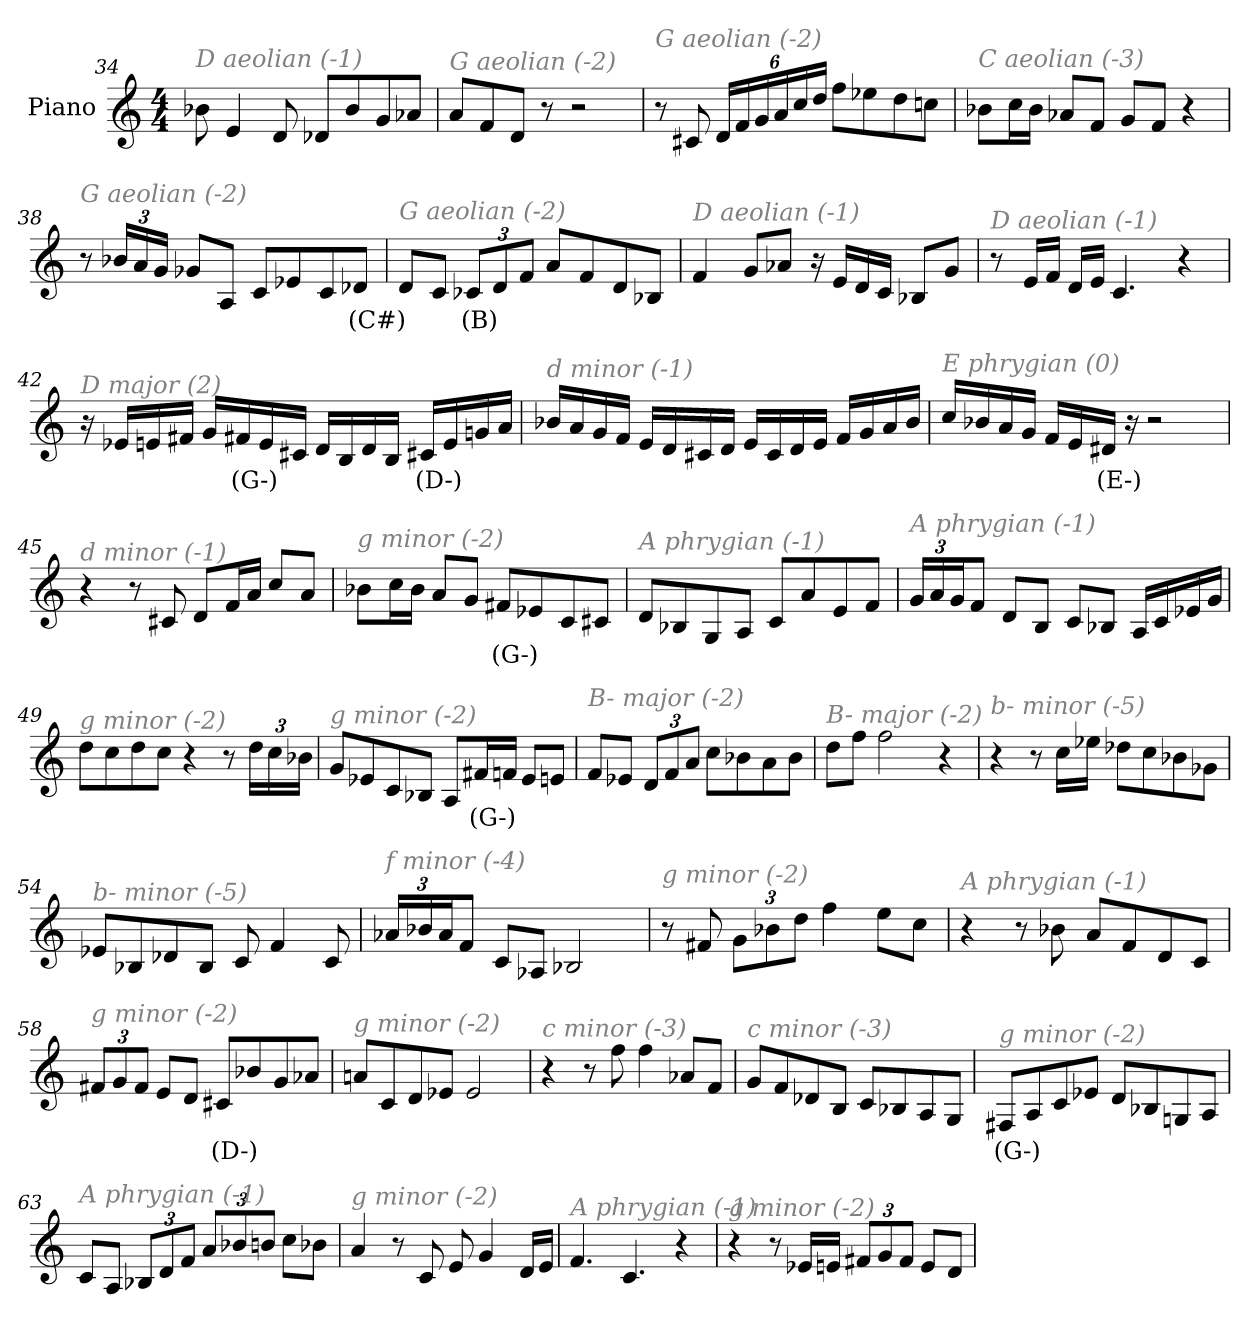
**kern	**text
*part1	*part1
*staff1	*staff1
*I"Piano	*
*I'Pno	*
*clefG2	*
*k[]	*
*M4/4	*
=34	=34
!LO:TX:i:color=#808080:t=D aeolian (-1)	!
8b-X\	.
4e/	.
8d/	.
8d-X/L	.
8b-/	.
8g/	.
8a-X/J	.
=35	=35
!LO:TX:i:color=#808080:t=G aeolian (-2)	!
8a/L	.
8f/	.
8d/J	.
8r	.
2r	.
=36	=36
!LO:TX:i:color=#808080:t=G aeolian (-2)	!
8r	.
8c#X/	.
*Xbrackettup	*
24d/LL	.
24f/	.
24g/	.
24a/	.
24cc/	.
24dd/JJ	.
8ff\L	.
8ee-X\	.
8dd\	.
8ccn\J	.
!!LO:LB:g=z
=37	=37
!LO:TX:i:color=#808080:t=C aeolian (-3)	!
8b-X\L	.
16cc\L	.
16b-\JJ	.
8a-X/L	.
8f/J	.
8g/L	.
8f/J	.
4r	.
=38	=38
!LO:TX:i:color=#808080:t=G aeolian (-2)	!
8r	.
24b-X/LL	.
24a/	.
24g/JJ	.
8g-X/L	.
8A/J	.
8c/L	.
8e-X/	.
8c/	.
8d-Xi/J	(C#)
=39	=39
!LO:TX:i:color=#808080:t=G aeolian (-2)	!
8d/L	.
8c/J	.
12c-Xi/L	(B)
12d/	.
12f/J	.
8a/L	.
8f/	.
8d/	.
8B-X/J	.
=40	=40
!LO:TX:i:color=#808080:t=D aeolian (-1)	!
4f/	.
8g/L	.
8a-X/J	.
16r	.
16e/LL	.
16d/	.
16c/JJ	.
8B-X/L	.
8g/J	.
!!LO:PB:g=z
=41	=41
!LO:TX:i:color=#808080:t=D aeolian (-1)	!
8r	.
16e/LL	.
16f/JJ	.
16d/LL	.
16e/JJ	.
4.c/	.
4r	.
=42	=42
!LO:TX:i:color=#808080:t=D major (2)	!
16r	.
16e-X/LL	.
16en/	.
16f#X/JJ	.
16g/LL	.
16f#Xi/	(G-)
16e/	.
16c#X/JJ	.
16d/LL	.
16B/	.
16d/	.
16B/JJ	.
16c#Xi/LL	(D-)
16e/	.
16gn/	.
16a/JJ	.
=43	=43
!LO:TX:i:color=#808080:t=d minor (-1)	!
16b-X/LL	.
16a/	.
16g/	.
16f/JJ	.
16e/LL	.
16d/	.
16c#X/	.
16d/JJ	.
16e/LL	.
16c#/	.
16d/	.
16e/JJ	.
16f/LL	.
16g/	.
16a/	.
16b-/JJ	.
!!LO:LB:g=z
=44	=44
!LO:TX:i:color=#808080:t=E phrygian (0)	!
16cc/LL	.
16b-X/	.
16a/	.
16g/JJ	.
16f/LL	.
16e/	.
16d#Xj/JJ	(E-)
16r	.
2r	.
=45	=45
!LO:TX:i:color=#808080:t=d minor (-1)	!
4r	.
8r	.
8c#X/	.
8d/L	.
16f/L	.
16a/JJ	.
8cc/L	.
8a/J	.
=46	=46
!LO:TX:i:color=#808080:t=g minor (-2)	!
8b-X\L	.
16cc\L	.
16b-\JJ	.
8a/L	.
8g/J	.
8f#Xi/L	(G-)
8e-X/	.
8c/	.
8c#X/J	.
=47	=47
!LO:TX:i:color=#808080:t=A phrygian (-1)	!
8d/L	.
8B-X/	.
8G/	.
8A/J	.
8c/L	.
8a/	.
8e/	.
8f/J	.
!!LO:LB:g=z
=48	=48
!LO:TX:i:color=#808080:t=A phrygian (-1)	!
24g/LL	.
24a/	.
24g/J	.
8f/J	.
8d/L	.
8B/J	.
8c/L	.
8B-X/J	.
16A/LL	.
16c/	.
16e-X/	.
16g/JJ	.
=49	=49
!LO:TX:i:color=#808080:t=g minor (-2)	!
8dd\L	.
8cc\	.
8dd\	.
8cc\J	.
4r	.
8r	.
24dd\LL	.
24cc\	.
24b-X\JJ	.
=50	=50
!LO:TX:i:color=#808080:t=g minor (-2)	!
8g/L	.
8e-X/	.
8c/	.
8B-X/J	.
8A/L	.
16f#Xi/L	(G-)
16f/JJ	.
8e-/L	.
8en/J	.
!!LO:LB:g=z
=51	=51
!LO:TX:i:color=#808080:t=B- major (-2)	!
8f/L	.
8e-X/J	.
12d/L	.
12f/	.
12a/J	.
8cc\L	.
8b-X\	.
8a\	.
8b-\J	.
=52	=52
!LO:TX:i:color=#808080:t=B- major (-2)	!
8dd\L	.
8ff\J	.
2ff\	.
4r	.
=53	=53
!LO:TX:i:color=#808080:t=b- minor (-5)	!
4r	.
8r	.
16cc\LL	.
16ee-X\JJ	.
8dd-X\L	.
8cc\	.
8b-X\	.
8g-X\J	.
=54	=54
!LO:TX:i:color=#808080:t=b- minor (-5)	!
8e-X/L	.
8B-X/	.
8d-X/	.
8B-/J	.
8c/	.
4f/	.
8c/	.
!!LO:LB:g=z
=55	=55
!LO:TX:i:color=#808080:t=f minor (-4)	!
24a-X/LL	.
24b-X/	.
24a-/J	.
8f/J	.
8c/L	.
8A-X/J	.
2B-X/	.
=56	=56
!LO:TX:i:color=#808080:t=g minor (-2)	!
8r	.
8f#X/	.
12g\L	.
12b-X\	.
12dd\J	.
4ff\	.
8ee\L	.
8cc\J	.
=57	=57
!LO:TX:i:color=#808080:t=A phrygian (-1)	!
4r	.
8r	.
8b-X\	.
8a/L	.
8f/	.
8d/	.
8c/J	.
=58	=58
!LO:TX:i:color=#808080:t=g minor (-2)	!
12f#X/L	.
12g/	.
12f#/J	.
8e/L	.
8d/J	.
8c#Xi/L	(D-)
8b-X/	.
8g/	.
8a-X/J	.
!!LO:LB:g=z
=59	=59
!LO:TX:i:color=#808080:t=g minor (-2)	!
8an/L	.
8c/	.
8d/	.
8e-X/J	.
2e-/	.
=60	=60
!LO:TX:i:color=#808080:t=c minor (-3)	!
4r	.
8r	.
8ff\	.
4ff\	.
8a-X/L	.
8f/J	.
=61	=61
!LO:TX:i:color=#808080:t=c minor (-3)	!
8g/L	.
8f/	.
8d-X/	.
8B/J	.
8c/L	.
8B-X/	.
8A/	.
8G/J	.
=62	=62
!LO:TX:i:color=#808080:t=g minor (-2)	!
8F#Xi/L	(G-)
8A/	.
8c/	.
8e-X/J	.
8d/L	.
8B-X/	.
8Gn/	.
8A/J	.
!!LO:LB:g=z
=63	=63
!LO:TX:i:color=#808080:t=A phrygian (-1)	!
8c/L	.
8A/J	.
12B-X/L	.
12d/	.
12f/J	.
12a/L	.
12b-X/	.
12bn/J	.
8cc\L	.
8b-X\J	.
=64	=64
!LO:TX:i:color=#808080:t=g minor (-2)	!
4a/	.
8r	.
8c/	.
8e/	.
4g/	.
16d/LL	.
16e/JJ	.
=65	=65
!LO:TX:i:color=#808080:t=A phrygian (-1)	!
4.f/	.
4.c/	.
4r	.
=66	=66
!LO:TX:i:color=#808080:t=g minor (-2)	!
4r	.
8r	.
16e-X/LL	.
16en/JJ	.
12f#X/L	.
12g/	.
12f#/J	.
8e/L	.
8d/J	.
=	=
*-	*-
